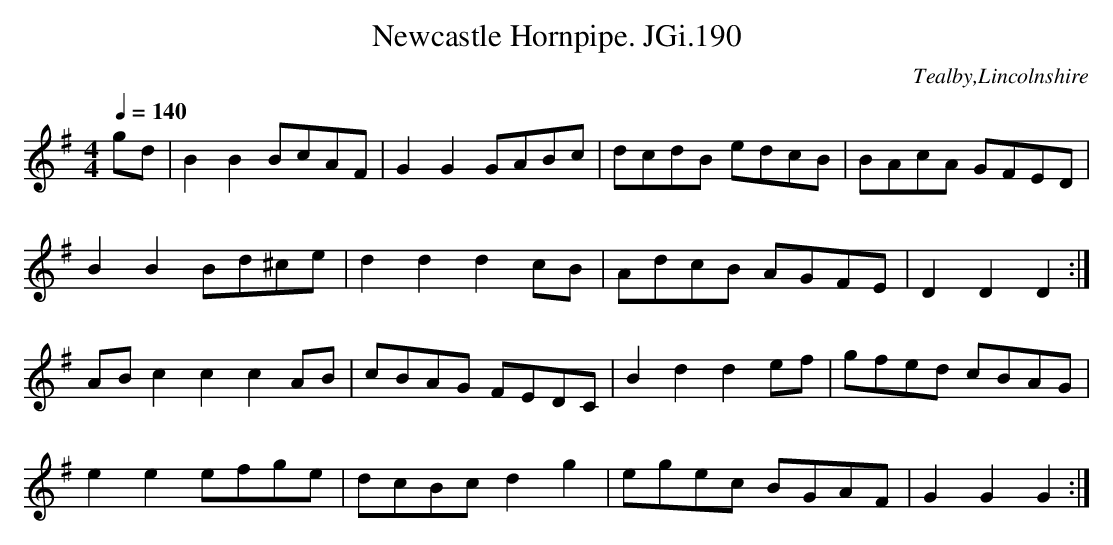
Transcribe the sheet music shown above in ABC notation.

X:1
T:Newcastle Hornpipe. JGi.190
L:1/8
M:4/4
O:Tealby,Lincolnshire
Q:1/4=140
K:G
gd|B2B2BcAF|G2G2GABc|dcdB edcB|BAcA GFED|
B2B2Bd^ce|d2d2d2cB|AdcB AGFE|D2D2D2:|
ABc2c2c2AB|cBAG FEDC|b,2d2d2ef|gfed cBAG|
e2e2 efge|dcBcd2g2|egec BGAF|G2G2G2:|
